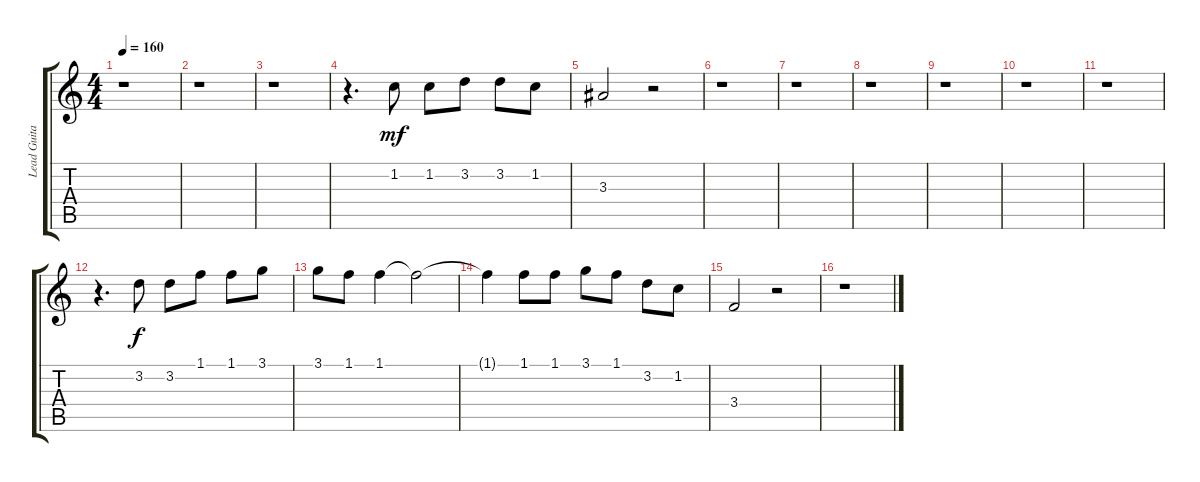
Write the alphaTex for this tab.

\track ("Lead Guitar 1" "Lead Guita") {instrument distortionguitar}
\staff {score tabs}
\tuning (E4 B3 G3 D3 A2 E2) {hide}
\ts (4 4)
\section ("" "")
\tempo 160
\clef g2
\ks c
r.1{dy mf} |
r.1 |
r.1 |
r.4{d} 1.2.8 1.2.8 3.2.8 3.2.8 1.2.8 |
3.3.2 r.2 |
r.1 |
r.1 |
r.1 |
r.1 |
r.1 |
r.1 |
r.4{d} 3.2.8{dy f} 3.2.8 1.1.8 1.1.8 3.1.8 |
3.1.8 1.1.8 1.1.4 1.1{t}.2 |
1.1{t}.4 1.1.8 1.1.8 3.1.8 1.1.8 3.2.8 1.2.8 |
3.4.2 r.2 |
r.1
